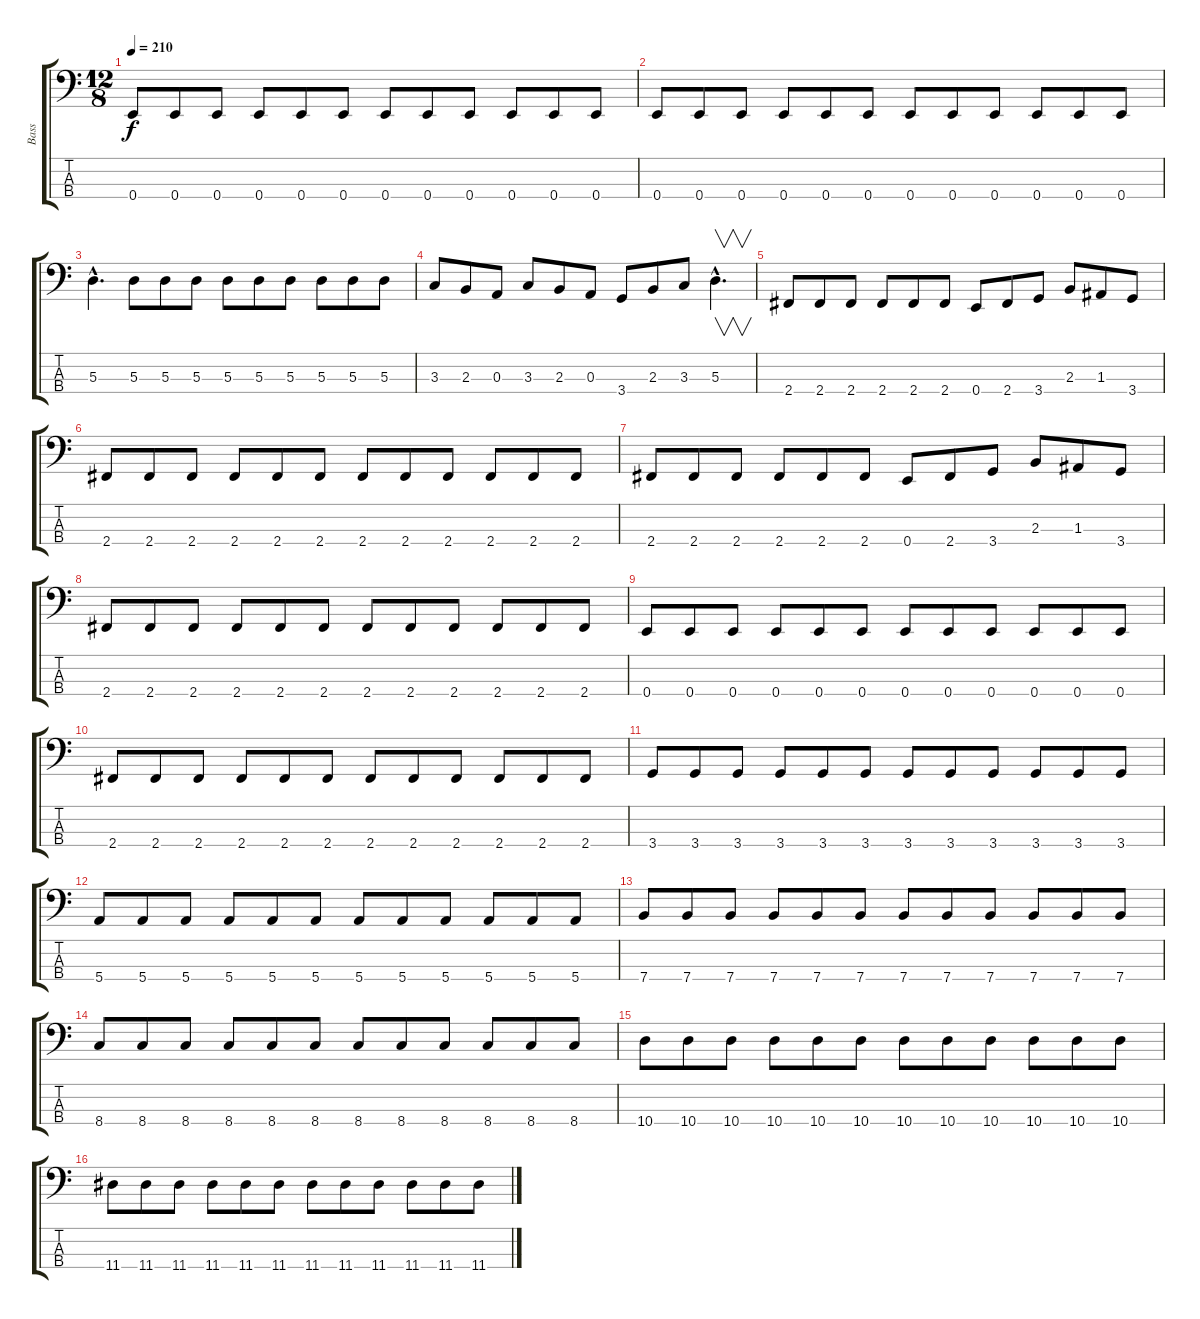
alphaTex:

\track ("Bass" "Bass") {instrument electricbasspick}
\staff {score tabs}
\tuning (G2 D2 A1 E1) {hide}
\ts (12 8)
\tempo 210
\clef f4
\ks c
0.4.8{dy f} 0.4.8 0.4.8 0.4.8 0.4.8 0.4.8 0.4.8 0.4.8 0.4.8 0.4.8 0.4.8 0.4.8 |
0.4.8 0.4.8 0.4.8 0.4.8 0.4.8 0.4.8 0.4.8 0.4.8 0.4.8 0.4.8 0.4.8 0.4.8 |
5.3{hac}.4{d} 5.3.8 5.3.8 5.3.8 5.3.8 5.3.8 5.3.8 5.3.8 5.3.8 5.3.8 |
3.3.8 2.3.8 0.3.8 3.3.8 2.3.8 0.3.8 3.4.8 2.3.8 3.3.8 5.3{hac}.4{v d} |
2.4.8 2.4.8 2.4.8 2.4.8 2.4.8 2.4.8 0.4.8 2.4.8 3.4.8 2.3.8 1.3.8 3.4.8 |
2.4.8 2.4.8 2.4.8 2.4.8 2.4.8 2.4.8 2.4.8 2.4.8 2.4.8 2.4.8 2.4.8 2.4.8 |
2.4.8 2.4.8 2.4.8 2.4.8 2.4.8 2.4.8 0.4.8 2.4.8 3.4.8 2.3.8 1.3.8 3.4.8 |
2.4.8 2.4.8 2.4.8 2.4.8 2.4.8 2.4.8 2.4.8 2.4.8 2.4.8 2.4.8 2.4.8 2.4.8 |
0.4.8 0.4.8 0.4.8 0.4.8 0.4.8 0.4.8 0.4.8 0.4.8 0.4.8 0.4.8 0.4.8 0.4.8 |
2.4.8 2.4.8 2.4.8 2.4.8 2.4.8 2.4.8 2.4.8 2.4.8 2.4.8 2.4.8 2.4.8 2.4.8 |
3.4.8 3.4.8 3.4.8 3.4.8 3.4.8 3.4.8 3.4.8 3.4.8 3.4.8 3.4.8 3.4.8 3.4.8 |
5.4.8 5.4.8 5.4.8 5.4.8 5.4.8 5.4.8 5.4.8 5.4.8 5.4.8 5.4.8 5.4.8 5.4.8 |
7.4.8 7.4.8 7.4.8 7.4.8 7.4.8 7.4.8 7.4.8 7.4.8 7.4.8 7.4.8 7.4.8 7.4.8 |
8.4.8 8.4.8 8.4.8 8.4.8 8.4.8 8.4.8 8.4.8 8.4.8 8.4.8 8.4.8 8.4.8 8.4.8 |
10.4.8 10.4.8 10.4.8 10.4.8 10.4.8 10.4.8 10.4.8 10.4.8 10.4.8 10.4.8 10.4.8 10.4.8 |
11.4.8 11.4.8 11.4.8 11.4.8 11.4.8 11.4.8 11.4.8 11.4.8 11.4.8 11.4.8 11.4.8 11.4{ss}.8
